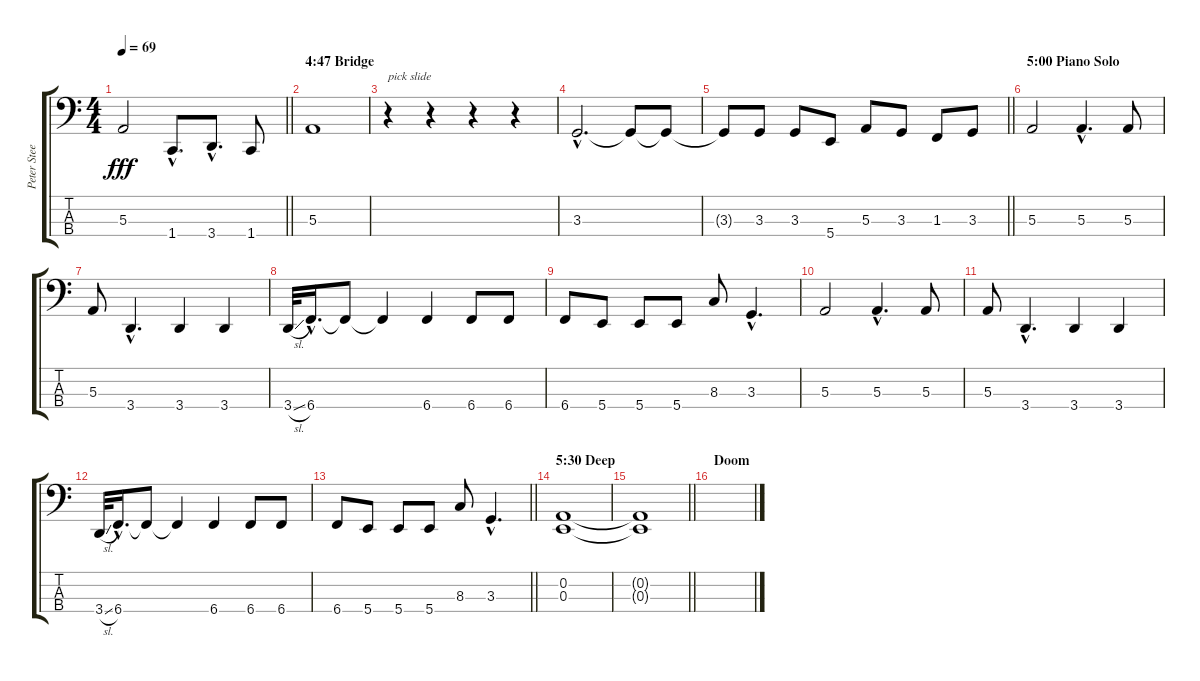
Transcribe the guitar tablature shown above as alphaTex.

\track ("Peter Steele R.I.P. (Bass Guitar)" "Peter Stee") {instrument electricbasspick}
\staff {score tabs}
\tuning (D2 A1 E1 B0) {hide}
\ts (4 4)
\tempo 69
\clef f4
\barLineRight lightlight
\ks c
5.3{t}.2{dy fff} 1.4{hac}.8{d} 3.4{hac}.8{d} 1.4.8 |
\section ("" "4:47 Bridge")
5.3.1 |
r.4{txt "pick slide"} r.4 r.4 r.4 |
3.3{hac}.2{d} 3.3{t}.8 3.3{t}.8 |
\barLineRight lightlight
3.3{t}.8 3.3.8 3.3.8 5.4.8 5.3.8 3.3.8 1.3.8 3.3.8 |
\section ("" "5:00 Piano Solo")
5.3.2 5.3{hac}.4{d} 5.3.8 |
5.3.8 3.4{hac}.4{d} 3.4.4 3.4.4 |
3.4{sl}.32 6.4{hac}.16{d} 6.4{t}.8 6.4{t}.4 6.4.4 6.4.8 6.4.8 |
6.4.8 5.4.8 5.4.8 5.4.8 8.3.8 3.3{hac}.4{d} |
5.3.2 5.3{hac}.4{d} 5.3.8 |
5.3.8 3.4{hac}.4{d} 3.4.4 3.4.4 |
3.4{sl}.32 6.4{hac}.16{d} 6.4{t}.8 6.4{t}.4 6.4.4 6.4.8 6.4.8 |
\barLineRight lightlight
6.4.8 5.4.8 5.4.8 5.4.8 8.3.8 3.3{hac}.4{d} |
\section ("" "5:30 Deep")
(0.2 0.3).1 |
\barLineRight lightlight
(0.2{t} 0.3{t}).1 |
\section ("" "Doom")
